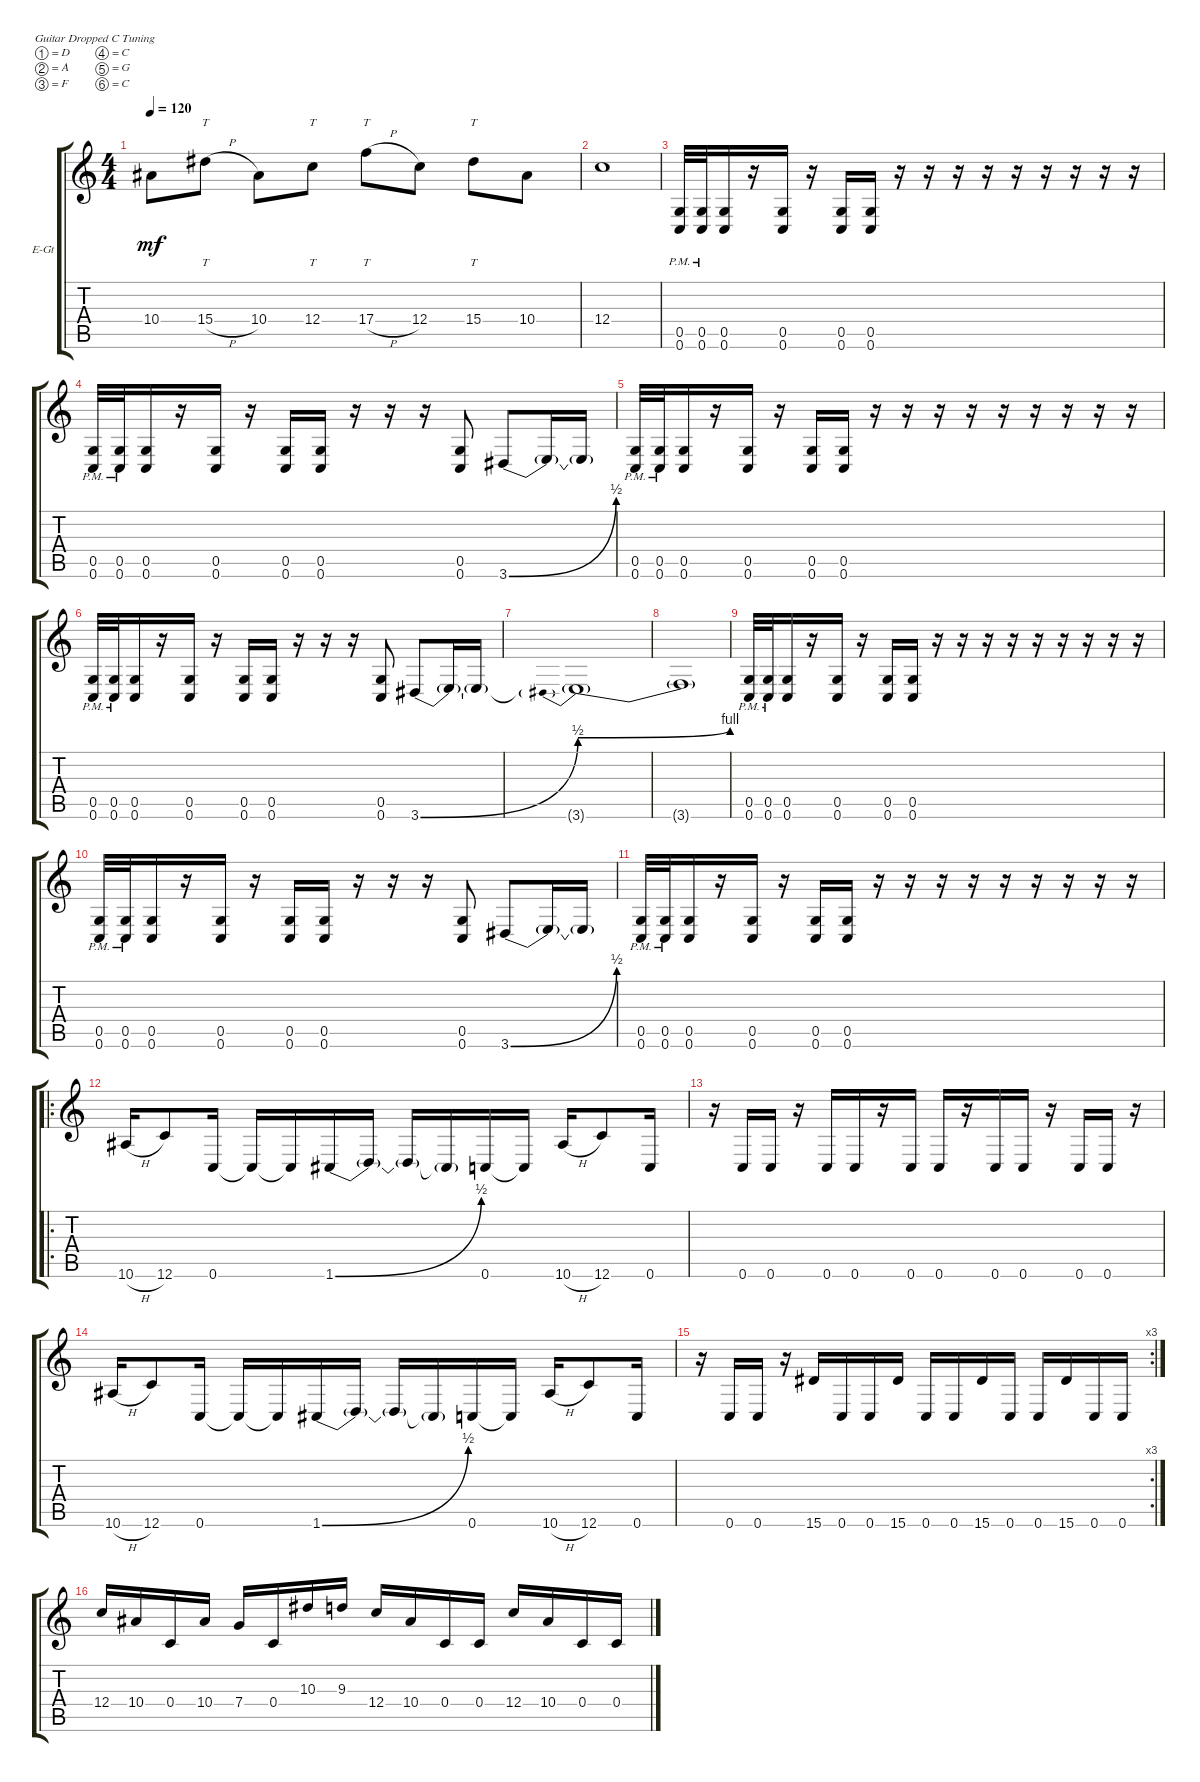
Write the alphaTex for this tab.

\defaultSystemsLayout 4
\bracketExtendMode groupsimilarinstruments
\firstSystemTrackNameOrientation horizontal
\otherSystemsTrackNameOrientation horizontal
\track ("Guitar_Master" "E-Gt") {instrument distortionguitar}
\staff {score tabs}
\tuning (D4 A3 F3 C3 G2 C2)
\ts (4 4)
\tempo 120
\clef g2
\ks c
10.4.8{dy mf} 15.4{h}.8{tt} 10.4.8 12.4.8{tt} 17.4{h}.8{tt} 12.4.8 15.4.8{tt} 10.4.8 |
12.4.1 |
(0.5{pm} 0.6).32 (0.6 0.5{pm}).32 (0.5 0.6).16 r.16 (0.5 0.6).16 r.16 (0.6 0.5).16 (0.5 0.6).16 r.16 r.16 r.16 r.16 r.16 r.16 r.16 r.16 r.16 |
(0.5{pm} 0.6).32 (0.6 0.5{pm}).32 (0.5 0.6).16 r.16 (0.5 0.6).16 r.16 (0.6 0.5).16 (0.5 0.6).16 r.16 r.16 r.16 (0.6 0.5).8 3.6{be (bend 0 0 59.4 2)}.8 3.6{t}.16 3.6{t}.16 |
(0.5{pm} 0.6).32 (0.6 0.5{pm}).32 (0.5 0.6).16 r.16 (0.5 0.6).16 r.16 (0.6 0.5).16 (0.5 0.6).16 r.16 r.16 r.16 r.16 r.16 r.16 r.16 r.16 r.16 |
(0.5{pm} 0.6).32 (0.6 0.5{pm}).32 (0.5 0.6).16 r.16 (0.5 0.6).16 r.16 (0.6 0.5).16 (0.5 0.6).16 r.16 r.16 r.16 (0.6 0.5).8 3.6{be (bend 0 0 59.4 2)}.8 3.6{t}.16 3.6{t}.16 |
3.6{be (prebendbend 0 2 15 4) t}.1 |
3.6{t}.1 |
(0.5{pm} 0.6).32 (0.6 0.5{pm}).32 (0.5 0.6).16 r.16 (0.5 0.6).16 r.16 (0.6 0.5).16 (0.5 0.6).16 r.16 r.16 r.16 r.16 r.16 r.16 r.16 r.16 r.16 |
(0.5{pm} 0.6).32 (0.6 0.5{pm}).32 (0.5 0.6).16 r.16 (0.5 0.6).16 r.16 (0.6 0.5).16 (0.5 0.6).16 r.16 r.16 r.16 (0.6 0.5).8 3.6{be (bend 0 0 59.4 2)}.8 3.6{t}.16 3.6{t}.16 |
(0.5{pm} 0.6).32 (0.6 0.5{pm}).32 (0.5 0.6).16 r.16 (0.5 0.6).16 r.16 (0.6 0.5).16 (0.5 0.6).16 r.16 r.16 r.16 r.16 r.16 r.16 r.16 r.16 r.16 |
\ro
10.6{h}.16 12.6.8 0.6.16 0.6{t}.16 0.6{t}.16 1.6{be (bend 0 0 14.399999999999999 2)}.16 1.6{t}.16 1.6{t}.16 1.6{t}.16 0.6.16 0.6{t}.16 10.6{h}.16 12.6.8 0.6.16 |
r.16 0.6.16 0.6.16 r.16 0.6.16 0.6.16 r.16 0.6.16 0.6.16 r.16 0.6.16 0.6.16 r.16 0.6.16 0.6.16 r.16 |
10.6{h}.16 12.6.8 0.6.16 0.6{t}.16 0.6{t}.16 1.6{be (bend 0 0 14.399999999999999 2)}.16 1.6{t}.16 1.6{t}.16 1.6{t}.16 0.6.16 0.6{t}.16 10.6{h}.16 12.6.8 0.6.16 |
\rc 3
r.16 0.6.16 0.6.16 r.16 15.6.16 0.6.16 0.6.16 15.6.16 0.6.16 0.6.16 15.6.16 0.6.16 0.6.16 15.6.16 0.6.16 0.6.16 |
12.4.16 10.4.16 0.4.16 10.4.16 7.4.16 0.4.16 10.3.16 9.3.16 12.4.16 10.4.16 0.4.16 0.4.16 12.4.16 10.4.16 0.4.16 0.4.16
